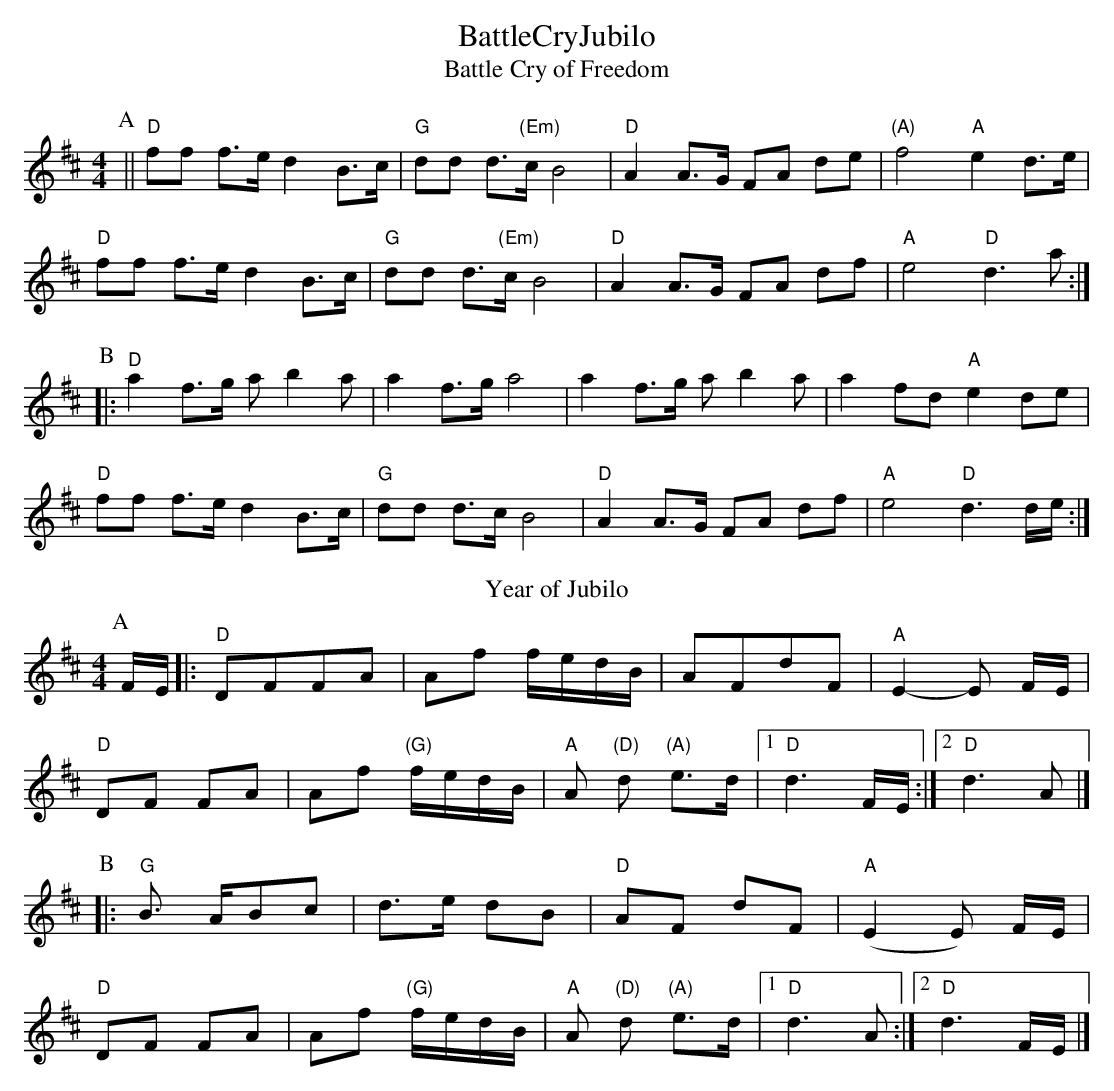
X:1
T:BattleCryJubilo
T:
T:Battle Cry of Freedom
M:4/4
L:1/8
K:Dmaj
P:A
|| "D" ff f>e d2 B>c |"G" dd d>"(Em)"c B4 |"D" A2A>G FA de |"(A)"f4 "A" e2 d>e |
"D" ff f>e d2B>c |"G" dd d>"(Em)"c B4 |"D" A2A>G FA df |"A" e4 "D" d3 a :|
P:B
|: "D" a2f>g ab2a |a2f>g a4 |a2 f>g ab2a |a2fd "A" e2de |
"D" ff f>e d2 B>c |"G" dd d>cB4 |"D" A2A>G FA df |"A" e4 "D" d3 d/e/:|
T:Year of Jubilo
M:4/4
K:Dmaj
P:A
F/E/ |: "D" DFFA | Af f/2e/2d/2B/2 | AFdF | "A" E2-E F/E/2 |
"D" DF FA | Af "(G)" f/e/d/B/ | "A" A "(D)" d "(A)" e>d |1 "D" d3 F/E/:|2 "D" d3 A |]
P:B
|: "G" B> ABc | d>e dB | "D" AF dF | "A" (E2 E) F/E/ |
"D" DF FA | Af "(G)" f/e/d/B/ | "A" A "(D)" d "(A)"e>d |1 "D" d3 A:|2 "D" d3 F/E/ |]
